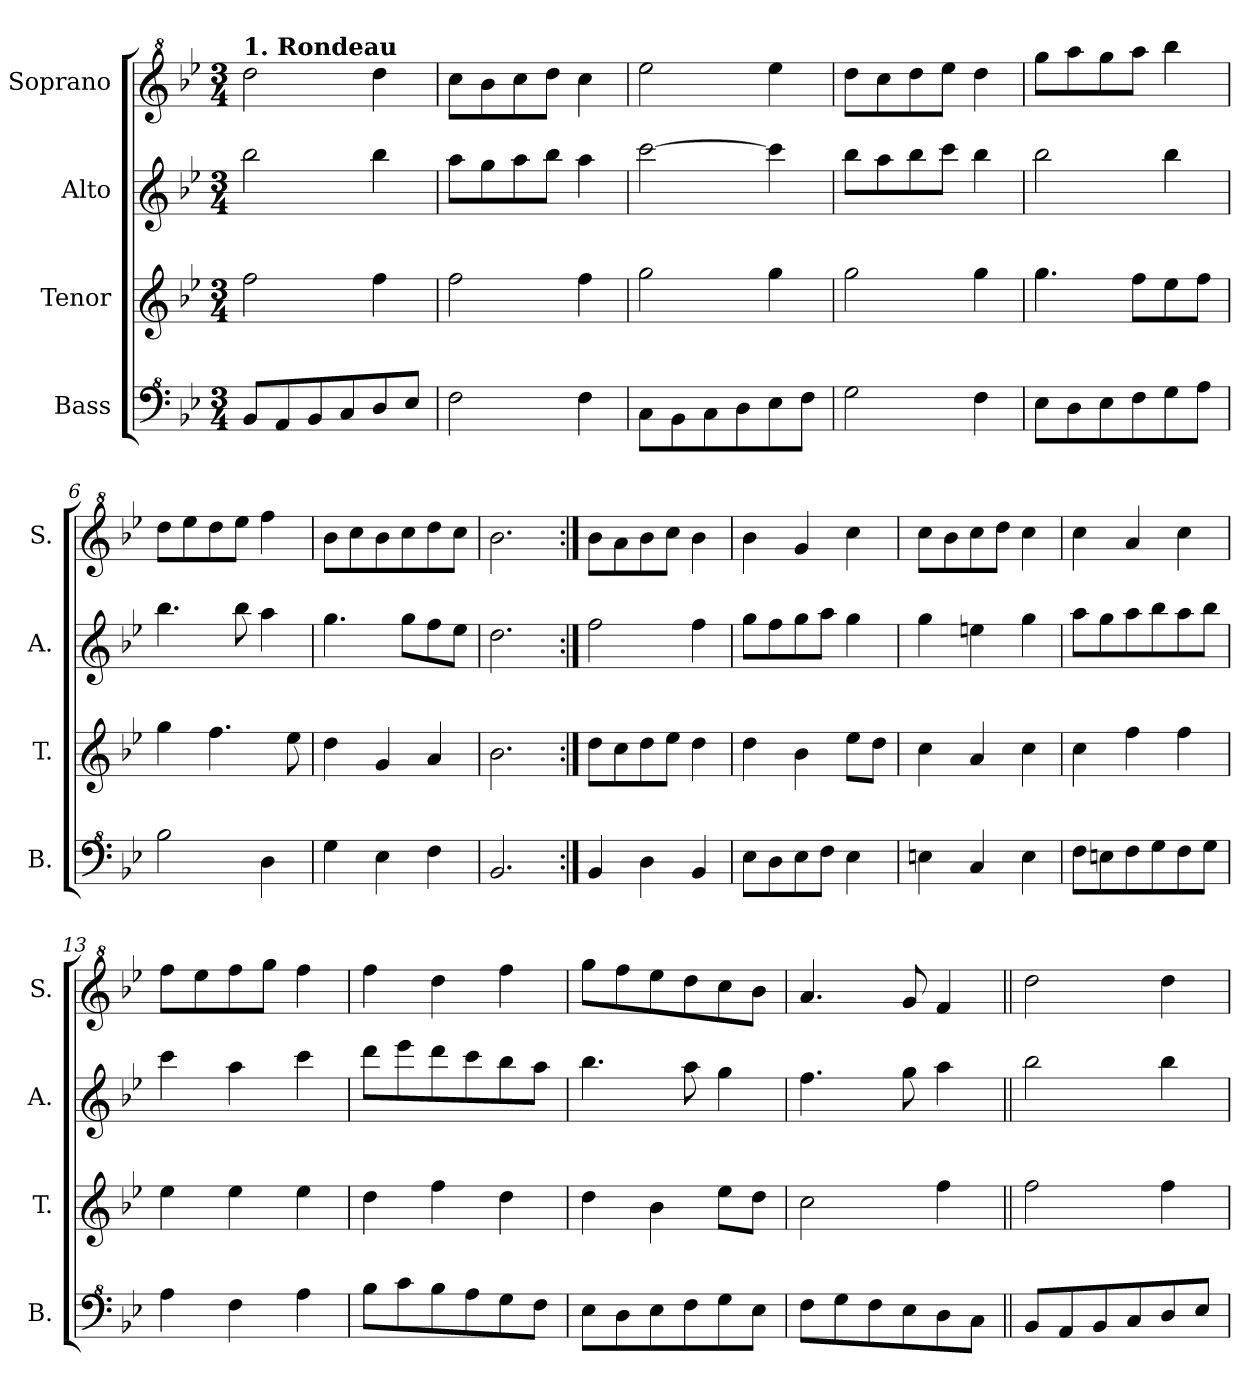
**kern	**kern	**kern	**kern
*part4	*part3	*part2	*part1
*staff4	*staff3	*staff2	*staff1
*I"Bass	*I"Tenor	*I"Alto	*I"Soprano
*I'B.	*I'T.	*I'A.	*I'S.
*clefF^4	*clefG2	*clefG2	*clefG^2
*k[b-e-]	*k[b-e-]	*k[b-e-]	*k[b-e-]
*B-:	*B-:	*B-:	*B-:
*M3/4	*M3/4	*M3/4	*M3/4
=1	=1	=1	=1
!	!	!	!LO:TX:a:B:t=1. Rondeau
8B-/L	2ff\	2bb-\	2ddd\
8A/	.	.	.
8B-/	.	.	.
8c/	.	.	.
8d/	4ff\	4bb-\	4ddd\
8e-/J	.	.	.
=2	=2	=2	=2
2f\	2ff\	8aa\L	8ccc\L
.	.	8gg\	8bb-\
.	.	8aa\	8ccc\
.	.	8bb-\J	8ddd\J
4f\	4ff\	4aa\	4ccc\
=3	=3	=3	=3
8c\L	2gg\	[2ccc\	2eee-\
8B-\	.	.	.
8c\	.	.	.
8d\	.	.	.
8e-\	4gg\	4ccc\]	4eee-\
8f\J	.	.	.
=4	=4	=4	=4
2g\	2gg\	8bb-\L	8ddd\L
.	.	8aa\	8ccc\
.	.	8bb-\	8ddd\
.	.	8ccc\J	8eee-\J
4f\	4gg\	4bb-\	4ddd\
=5	=5	=5	=5
8e-\L	4.gg\	2bb-\	8ggg\L
8d\	.	.	8aaa\
8e-\	.	.	8ggg\
8f\	8ff\L	.	8aaa\J
8g\	8ee-\	4bb-\	4bbb-\
8a\J	8ff\J	.	.
=6	=6	=6	=6
2b-\	4gg\	4.bb-\	8ddd\L
.	.	.	8eee-\
.	4.ff\	.	8ddd\
.	.	8bb-\	8eee-\J
4d\	.	4aa\	4fff\
.	8ee-\	.	.
=7	=7	=7	=7
4g\	4dd\	4.gg\	8bb-\L
.	.	.	8ccc\
4e-\	4g/	.	8bb-\
.	.	8gg\L	8ccc\
4f\	4a/	8ff\	8ddd\
.	.	8ee-\J	8ccc\J
=8	=8	=8	=8
2.B-/	2.b-\	2.dd\	2.bb-\
=9:|!	=9:|!	=9:|!	=9:|!
4B-/	8dd\L	2ff\	8bb-\L
.	8cc\	.	8aa\
4d\	8dd\	.	8bb-\
.	8ee-\J	.	8ccc\J
4B-/	4dd\	4ff\	4bb-\
=10	=10	=10	=10
8e-\L	4dd\	8gg\L	4bb-\
8d\	.	8ff\	.
8e-\	4b-\	8gg\	4gg/
8f\J	.	8aa\J	.
4e-\	8ee-\L	4gg\	4ccc\
.	8dd\J	.	.
!!LO:LB:g=z
=11	=11	=11	=11
4en\	4cc\	4gg\	8ccc\L
.	.	.	8bb-\
4c/	4a/	4een\	8ccc\
.	.	.	8ddd\J
4e\	4cc\	4gg\	4ccc\
=12	=12	=12	=12
8f\L	4cc\	8aa\L	4ccc\
8en\	.	8gg\	.
8f\	4ff\	8aa\	4aa/
8g\	.	8bb-\	.
8f\	4ff\	8aa\	4ccc\
8g\J	.	8bb-\J	.
=13	=13	=13	=13
4a\	4ee-\	4ccc\	8fff\L
.	.	.	8eee-\
4f\	4ee-\	4aa\	8fff\
.	.	.	8ggg\J
4a\	4ee-\	4ccc\	4fff\
=14	=14	=14	=14
8b-\L	4dd\	8ddd\L	4fff\
8cc\	.	8eee-\	.
8b-\	4ff\	8ddd\	4ddd\
8a\	.	8ccc\	.
8g\	4dd\	8bb-\	4fff\
8f\J	.	8aa\J	.
=15	=15	=15	=15
8e-\L	4dd\	4.bb-\	8ggg\L
8d\	.	.	8fff\
8e-\	4b-\	.	8eee-\
8f\	.	8aa\	8ddd\
8g\	8ee-\L	4gg\	8ccc\
8e-\J	8dd\J	.	8bb-\J
=16	=16	=16	=16
8f\L	2cc\	4.ff\	4.aa/
8g\	.	.	.
8f\	.	.	.
8e-\	.	8gg\	8gg/
8d\	4ff\	4aa\	4ff/
8c\J	.	.	.
=17||	=17||	=17||	=17||
8B-/L	2ff\	2bb-\	2ddd\
8A/	.	.	.
8B-/	.	.	.
8c/	.	.	.
8d/	4ff\	4bb-\	4ddd\
8e-/J	.	.	.
=	=	=	=
*-	*-	*-	*-
